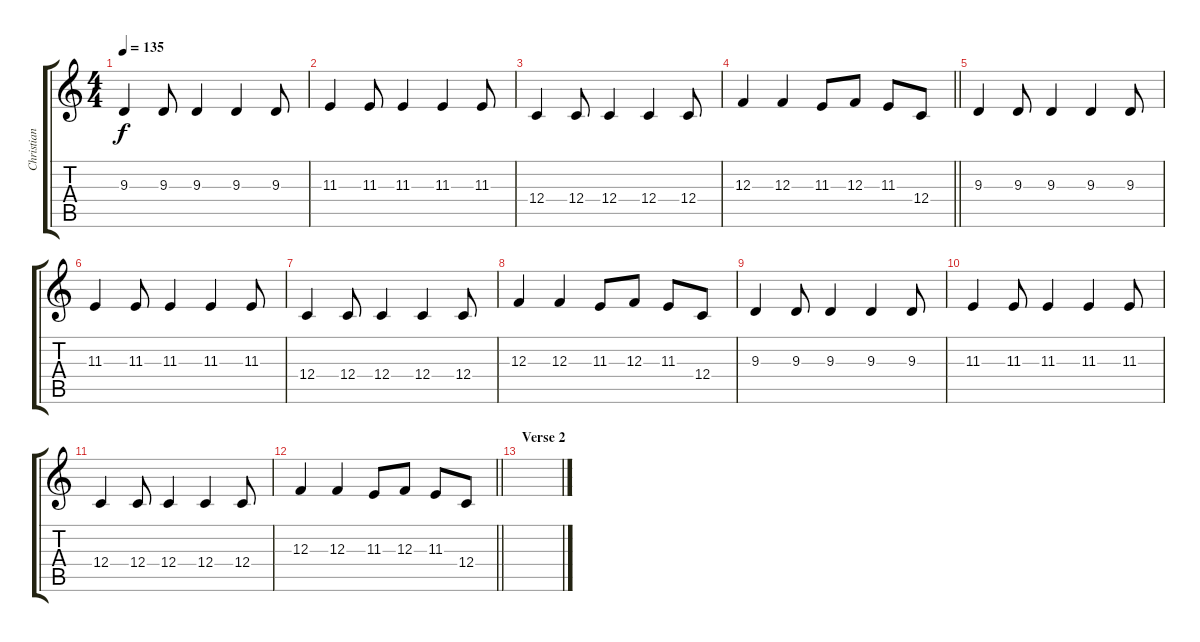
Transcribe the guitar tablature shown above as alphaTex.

\track ("Christian Lorenz Harmony" "Christian ") {instrument lead2sawtooth}
\staff {score tabs}
\tuning (D4 A3 F3 C3 G2 C2) {hide}
\ts (4 4)
\tempo 135
\clef g2
\ks c
9.3.4{dy f} 9.3.8 9.3.4 9.3.4 9.3.8 |
11.3.4 11.3.8 11.3.4 11.3.4 11.3.8 |
12.4.4 12.4.8 12.4.4 12.4.4 12.4.8 |
\barLineRight lightlight
12.3.4 12.3.4 11.3.8 12.3.8 11.3.8 12.4.8 |
9.3.4 9.3.8 9.3.4 9.3.4 9.3.8 |
11.3.4 11.3.8 11.3.4 11.3.4 11.3.8 |
12.4.4 12.4.8 12.4.4 12.4.4 12.4.8 |
12.3.4 12.3.4 11.3.8 12.3.8 11.3.8 12.4.8 |
9.3.4 9.3.8 9.3.4 9.3.4 9.3.8 |
11.3.4 11.3.8 11.3.4 11.3.4 11.3.8 |
12.4.4 12.4.8 12.4.4 12.4.4 12.4.8 |
\barLineRight lightlight
12.3.4 12.3.4 11.3.8 12.3.8 11.3.8 12.4.8 |
\section ("" "Verse 2")
